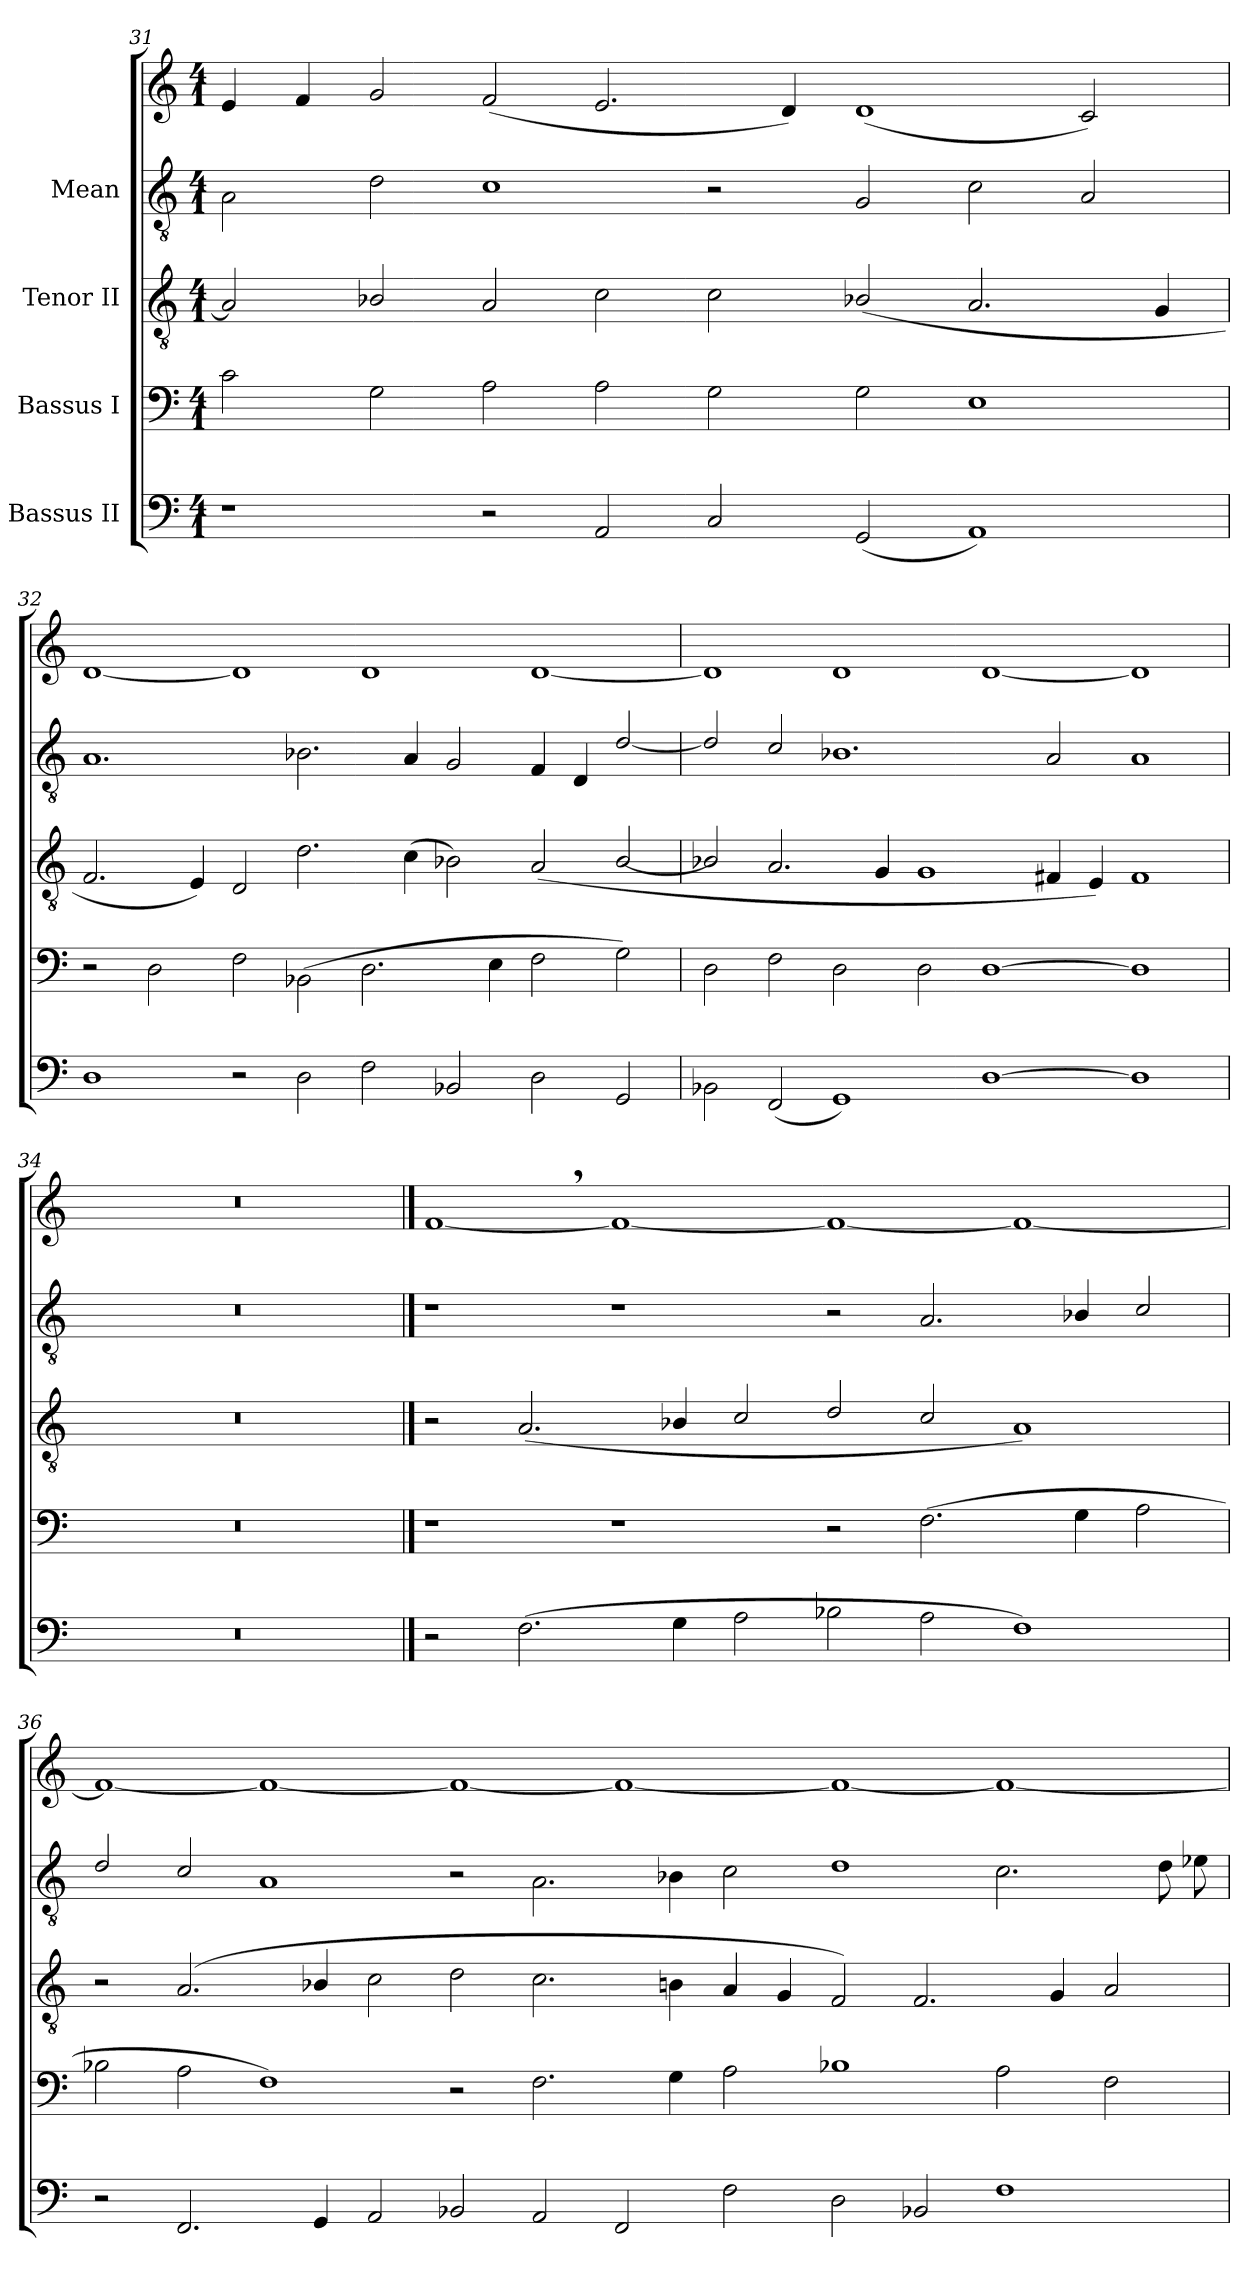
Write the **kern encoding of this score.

**kern	**kern	**kern	**kern	**kern
*part4	*part3	*part2	*part1	*part1
*staff5	*staff4	*staff3	*staff2	*staff1
*I"Bassus II	*I"Bassus I	*I"Tenor II	*I"Mean	*
!!LO:LB:g=z
*clefF4	*clefF4	*clefGv2	*clefGv2	*clefG2
*M4/1	*M4/1	*M4/1	*M4/1	*M4/1
=31	=31	=31	=31	=31
1r	2c\	2A/]	2A\	4e/
.	.	.	.	4f/
.	2G\	2B-X/	2d\	2g/
2r	2A\	2A/	1c	(<2f/
2AA/	2A\	2c\	.	2.e/
2C/	2G\	2c\	2r	.
.	.	.	.	4d/)
(<2GG/	2G\	(<2B-X/	2G/	(<1d
1AA)	1E	2.A/	2c\	.
.	.	.	2A/	2c/)
.	.	4G/	.	.
=32	=32	=32	=32	=32
1D	2r	2.F/	1.A	[<1d
.	2D\	.	.	.
.	.	4E/)	.	.
2r	2F\	2D/	.	1d]
2D\	(>2BB-X\	2.d\	2.B-X\	.
2F\	2.D\	.	.	1d
.	.	(>4c\	4A/	.
2BB-X/	.	2B-X\)	2G/	.
.	4E\	.	.	.
2D\	2F\	(<2A/	4F/	[<1d
.	.	.	4D/	.
2GG/	2G\)	[<2B-/	[<2d/	.
!!LO:PB:g=z
=33	=33	=33	=33	=33
2BB-X\	2D\	2B-X/]	2d/]	1d]
(<2FF/	2F\	2.A/	2c/	.
1GG)	2D\	.	1.B-X	1d
.	.	4G/	.	.
.	2D\	1G	.	.
[>1D	[>1D	.	.	[<1d
.	.	4F#X/	2A/	.
.	.	4E/)	.	.
1D]	1D]	1F#	1A	1d]
=34!|	=34!|	=34!|	=34!|	=34!|
00r	00r	00r	00r	00r
!!LO:LB:g=z
==35	==35	==35	==35	==35
2r	1r	2r	1r	[<1f,<
(>2.F\	.	(<2.A/	.	.
.	1r	.	1r	1f_<
4G\	.	4B-X/	.	.
2A\	.	2c/	.	.
2B-X\	2r	2d/	2r	1f_<
2A\	(>2.F\	2c/	2.A/	.
1F)	.	1A)	.	1f_<
.	4G\	.	4B-X/	.
.	2A\	.	2c/	.
=36	=36	=36	=36	=36
2r	2B-X\	2r	2d/	1f_<
2.FF/	2A\	(<2.A/	2c/	.
.	1F)	.	1A	1f_<
4GG/	.	4B-X/	.	.
2AA/	.	2c\	.	.
2BB-X/	2r	2d\	2r	1f_<
2AA/	2.F\	2.c\	2.A\	.
2FF/	.	.	.	1f_<
.	4G\	4B\	4B-X\	.
2F\	2A\	4A/	2c\	.
.	.	4G/	.	.
2D\	1B-X	2F/)	1d	1f_<
2BB-X/	.	2.F/	.	.
1F	2A\	.	2.c\	1f_<
.	.	4G/	.	.
.	2F\	2A/	.	.
.	.	.	8d\	.
.	.	.	8e-X\	.
=	=	=	=	=
*-	*-	*-	*-	*-
